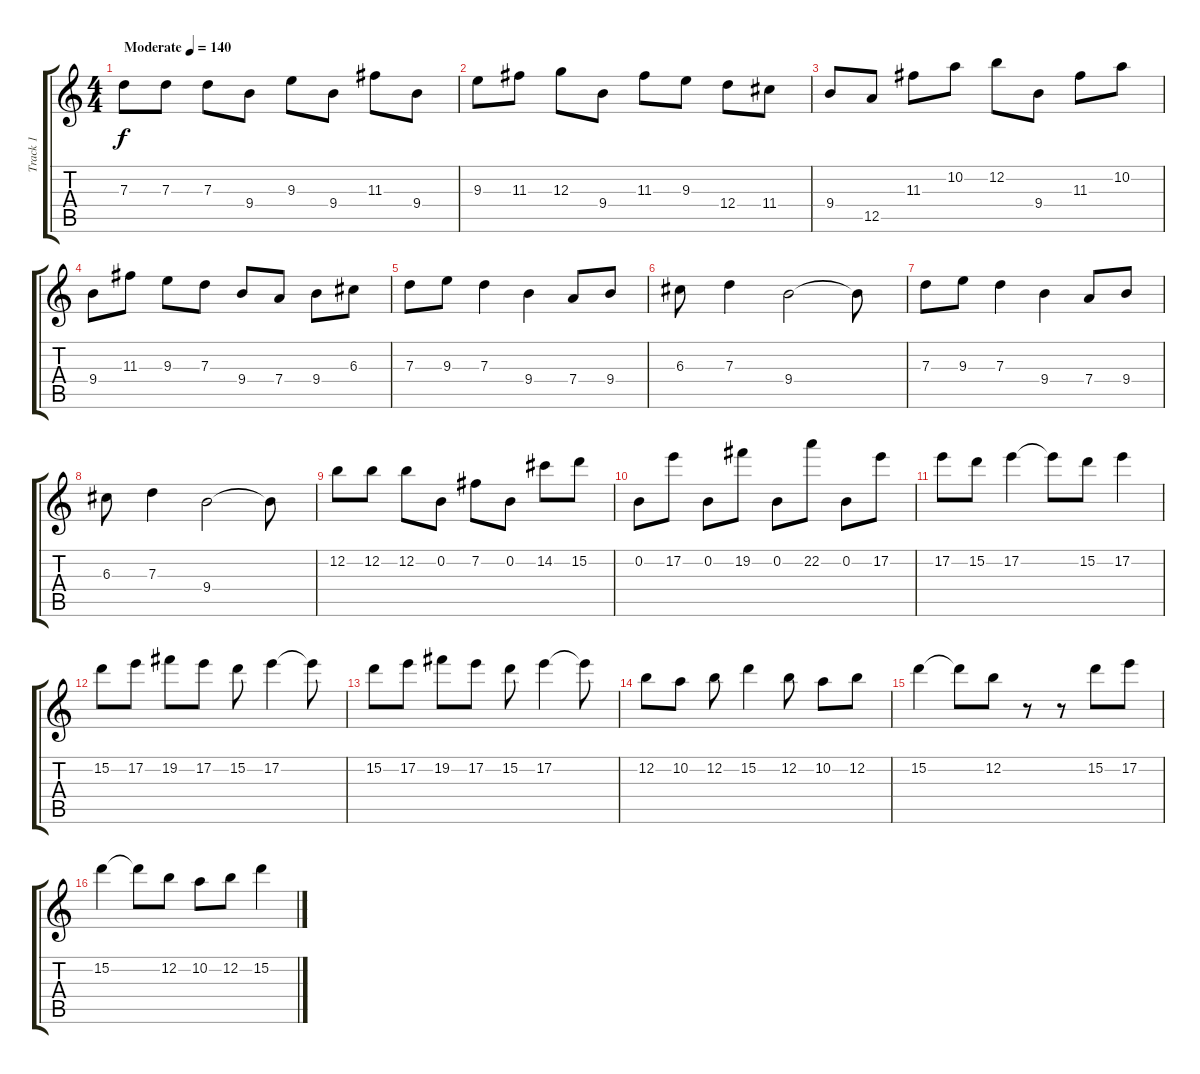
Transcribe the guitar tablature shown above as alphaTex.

\track ("Track 1" "Track 1") {instrument distortionguitar}
\staff {score tabs}
\tuning (E4 B3 G3 D3 A2 E2) {hide}
\ts (4 4)
\tempo (140 "Moderate")
\clef g2
\ks c
7.3.8{dy f instrument distortionguitar} 7.3.8 7.3.8 9.4.8 9.3.8 9.4.8 11.3.8 9.4.8 |
9.3.8 11.3.8 12.3.8 9.4.8 11.3.8 9.3.8 12.4.8 11.4.8 |
9.4.8 12.5.8 11.3.8 10.2.8 12.2.8 9.4.8 11.3.8 10.2.8 |
9.4.8 11.3.8 9.3.8 7.3.8 9.4.8 7.4.8 9.4.8 6.3.8 |
7.3.8 9.3.8 7.3.4 9.4.4 7.4.8 9.4.8 |
6.3.8 7.3.4 9.4.2 9.4{t}.8 |
7.3.8 9.3.8 7.3.4 9.4.4 7.4.8 9.4.8 |
6.3.8 7.3.4 9.4.2 9.4{t}.8 |
12.2.8 12.2.8 12.2.8 0.2.8 7.2.8 0.2.8 14.2.8 15.2.8 |
0.2.8 17.2.8 0.2.8 19.2.8 0.2.8 22.2.8 0.2.8 17.2.8 |
17.2.8 15.2.8 17.2.4 17.2{t}.8 15.2.8 17.2.4 |
15.2.8 17.2.8 19.2.8 17.2.8 15.2.8 17.2.4 17.2{t}.8 |
15.2.8 17.2.8 19.2.8 17.2.8 15.2.8 17.2.4 17.2{t}.8 |
12.2.8 10.2.8 12.2.8 15.2.4 12.2.8 10.2.8 12.2.8 |
15.2.4 15.2{t}.8 12.2.8 r.8 r.8 15.2.8 17.2.8 |
15.2.4 15.2{t}.8 12.2.8 10.2.8 12.2.8 15.2.4
